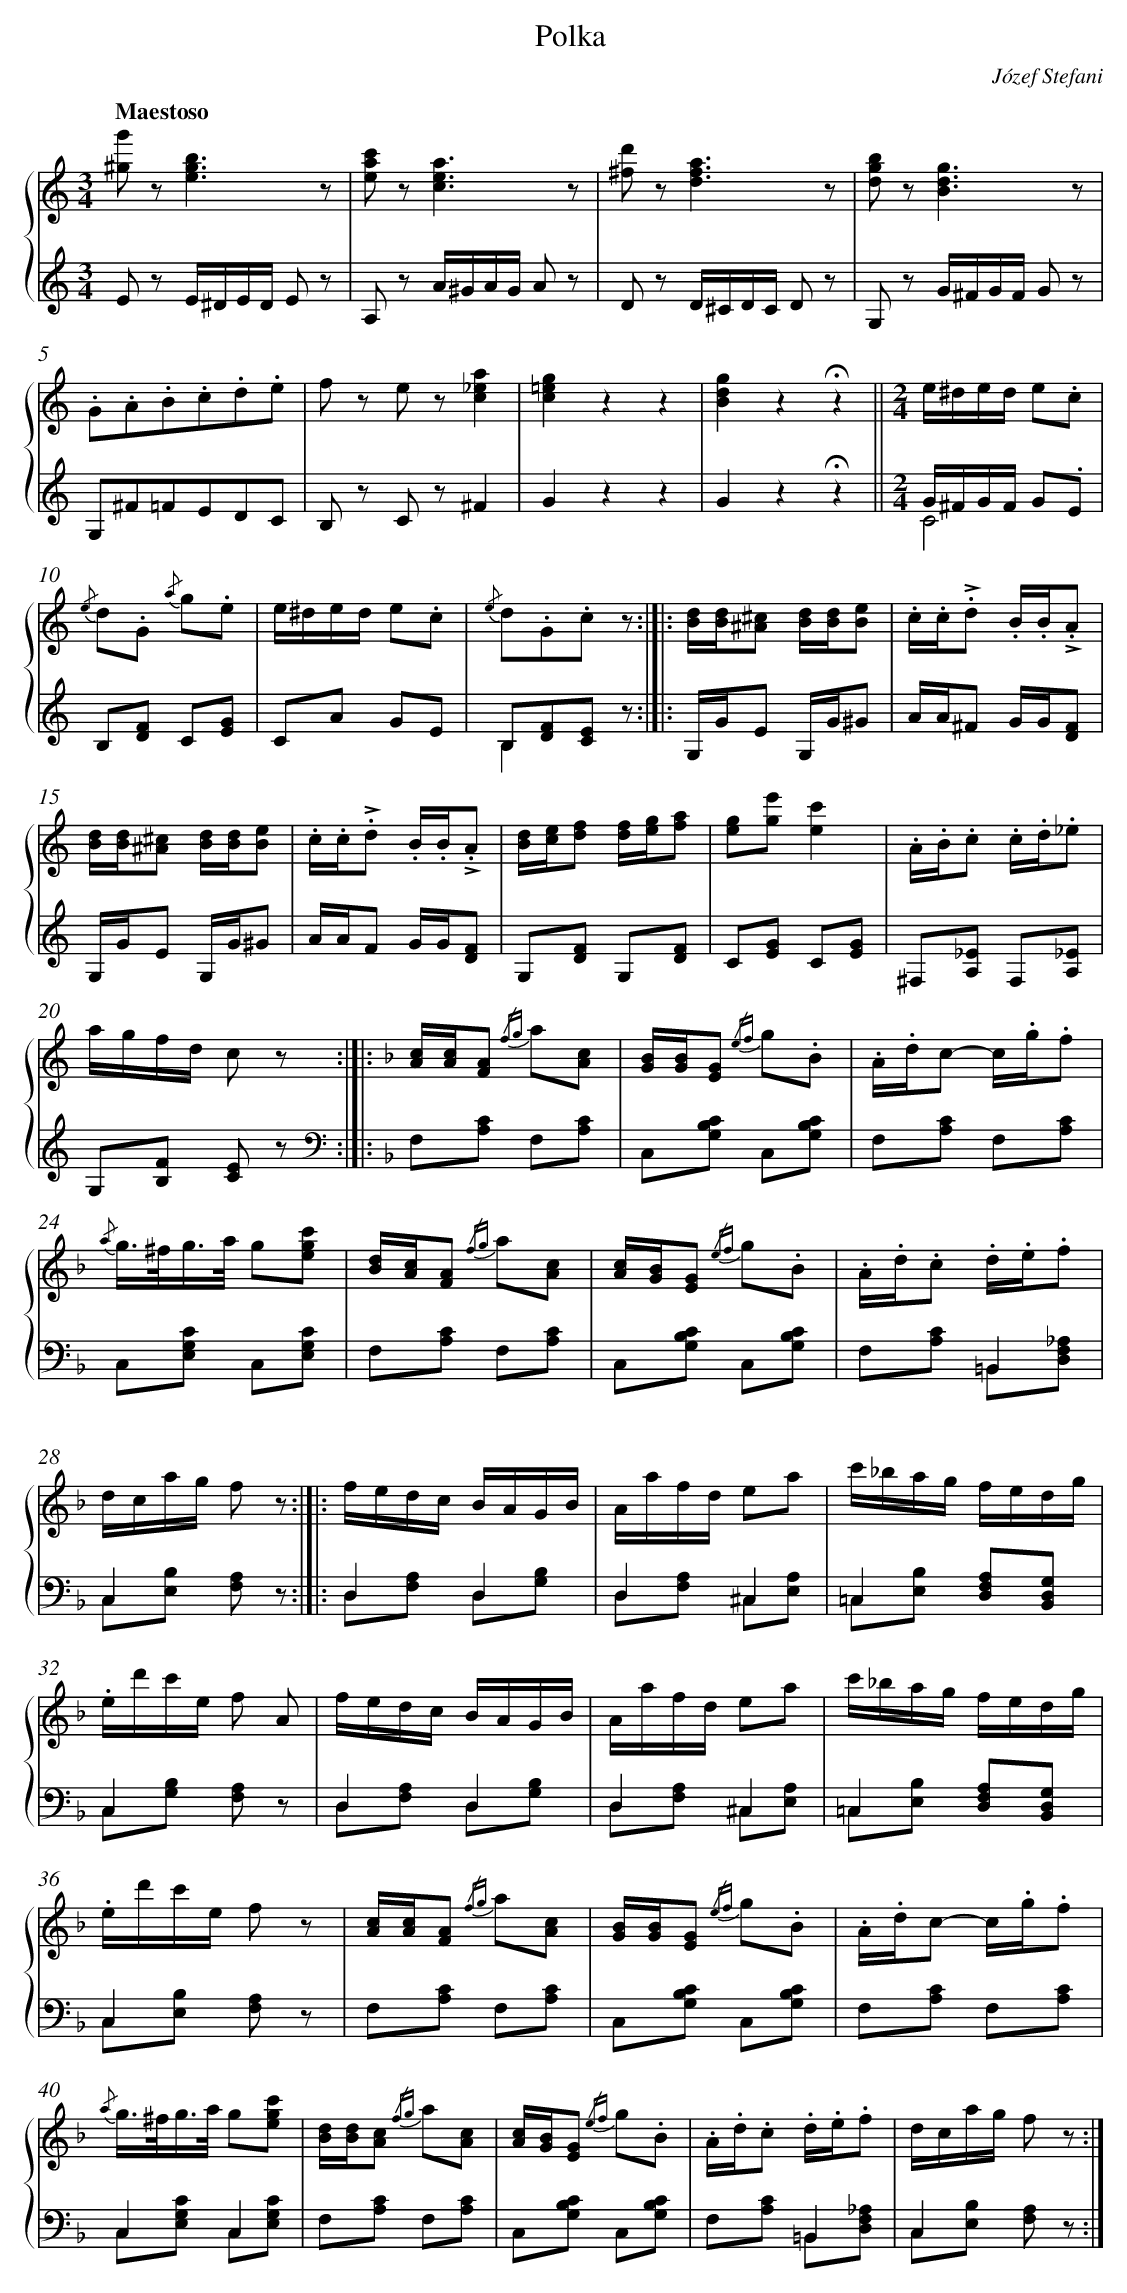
X:1
T: Polka
C: Józef Stefani
L: 1/8
M: 3/4
Q: "Maestoso"
%%staves {1 2}
V: 1 clef=treble
V: 2 clef=treble
K: C
[V:1] [g'^g] z2<[b2g2e2]z |
[V:2] E z E/^D/E/D/ E z |
[V:1] [c'ae] z2<[a2e2c2]z |
[V:2] A, z A/^G/A/G/ A z |
[V:1] [d'^f] z2<[a2f2d2]z |
[V:2] D z D/^C/D/C/ D z |
[V:1] [bgd] z2<[g2d2B2]z |
[V:2] G, z G/^F/G/F/ G z |
[V:1] .G.A.B.c.d.e |
[V:2] G,^F=FEDC |
[V:1] f z e z[a2_e2c2] |
[V:2] B, z C z^F2 |
[V:1] [g2=e2c2]z2z2 |
[V:2] G2z2z2 |
[V:1] [g2d2B2]z2!fermata!z2 ||
[V:2] G2z2!fermata!z2 ||
[V:1] [M:2/4]e/^d/e/d/ e.c |
[V:2] [M:2/4]G/^F/G/F/ G.E & C4 |
[V:1] {/e} d.G {/a} g.e |
[V:2] B,[FD] C[GE] |
[V:1] e/^d/e/d/ e.c |
[V:2] CA GE |
[V:1] {/e} d.G.c z :|]|:
[V:2] B,[FD][EC] z & B,2x2 :|]|:
[V:1] [d/B/][d/B/][^c^A] [d/B/][d/B/][eB] |
[V:2] G,/G/E G,/G/^G |
[V:1] .c/.c/.!accent!d .B/.B/.!accent!A |
[V:2] A/A/^F G/G/[FD] |
[V:1] [d/B/][d/B/][^c^A] [d/B/][d/B/][eB] |
[V:2] G,/G/E G,/G/^G |
[V:1] .c/.c/.!accent!d .B/.B/.!accent!A |
[V:2] A/A/F G/G/[FD] |
[V:1] [d/B/][e/c/][fd] [f/d/][g/e/][af] |
[V:2] G,[FD] G,[FD] |
[V:1] [ge][e'g][c'2e2] |
[V:2] C[GE] C[GE] |
[V:1] .A/.B/.c .c/.d/._e |
[V:2] ^F,[_EA,] F,[_EA,] |
[V:1] a/g/f/d/ c z :|]|:
[V:2] G,[FB,] [EC] z[K:clef=bass] :|]|:
[V:1]  [K:F] [c/A/][c/A/][AF] {/fg} a[cA] |
[V:2]  [K:F] F,[CA,] F,[CA,] |
[V:1] [B/G/][B/G/][GE] {/ef} g.B |
[V:2] C,[CB,G,] C,[CB,G,] |
[V:1] .A/.d/c- c/.g/.f |
[V:2] F,[CA,] F,[CA,] |
[V:1] {/a} g/>^f/g/>a/ g[c'ge] |
[V:2] C,[CG,E,] C,[CG,E,] |
[V:1] [d/B/][c/A/][AF] {/fg} a[cA] |
[V:2] F,[CA,] F,[CA,] |
[V:1] [c/A/][B/G/][GE] {/ef} g.B |
[V:2] C,[CB,G,] C,[CB,G,] |
[V:1] .A/.d/.c .d/.e/.f |
[V:2] x2=B,,2 & F,[CA,] =B,,[_A,F,D,] |
[V:1] d/c/a/g/ f z :|]|:
[V:2] C,2x2 & C,[B,E,] [A,F,] z :|]|:
[V:1] f/e/d/c/ B/A/G/B/ |
[V:2] D,2D,2 & D,[A,F,] D,[B,G,] |
[V:1] A/a/f/d/ ea |
[V:2] D,2^C,2 & D,[A,F,] ^C,[A,E,] |
[V:1] c'/_b/a/g/ f/e/d/g/ |
[V:2] =C,2[A,F,D,][G,D,B,,] & =C,[B,E,]x2 |
[V:1] .e/d'/c'/e/ f A |
[V:2] C,2x2 & C,[B,G,] [A,F,] z |
[V:1] f/e/d/c/ B/A/G/B/ |
[V:2] D,2D,2 & D,[A,F,] D,[B,G,] |
[V:1] A/a/f/d/ ea |
[V:2] D,2^C,2 & D,[A,F,] ^C,[A,E,] |
[V:1] c'/_b/a/g/ f/e/d/g/ |
[V:2] =C,2[A,F,D,][G,D,B,,] & =C,[B,E,]x2 |
[V:1] .e/d'/c'/e/ f z |
[V:2] C,2x2 & C,[B,E,] [A,F,] z |
[V:1] [c/A/][c/A/][AF] {/fg} a[cA] |
[V:2] F,[CA,] F,[CA,] |
[V:1] [B/G/][B/G/][GE] {/ef} g.B |
[V:2] C,[CB,G,] C,[CB,G,] |
[V:1] .A/.d/c- c/.g/.f |
[V:2] F,[CA,] F,[CA,] |
[V:1] {/a} g/>^f/g/>a/ g[c'ge] |
[V:2] C,2C,2 & C,[CG,E,] C,[CG,E,] |
[V:1] [d/B/][d/B/][cA] {/fg} a[cA] |
[V:2] F,[CA,] F,[CA,] |
[V:1] [c/A/][B/G/][GE] {/ef} g.B |
[V:2] C,[CB,G,] C,[CB,G,] |
[V:1] .A/.d/.c .d/.e/.f |
[V:2] x2=B,,2 & F,[CA,] =B,,[_A,F,D,] |
[V:1] d/c/a/g/ f z :|]
[V:2] C,2x2 & C,[B,E,] [A,F,] z :|]
